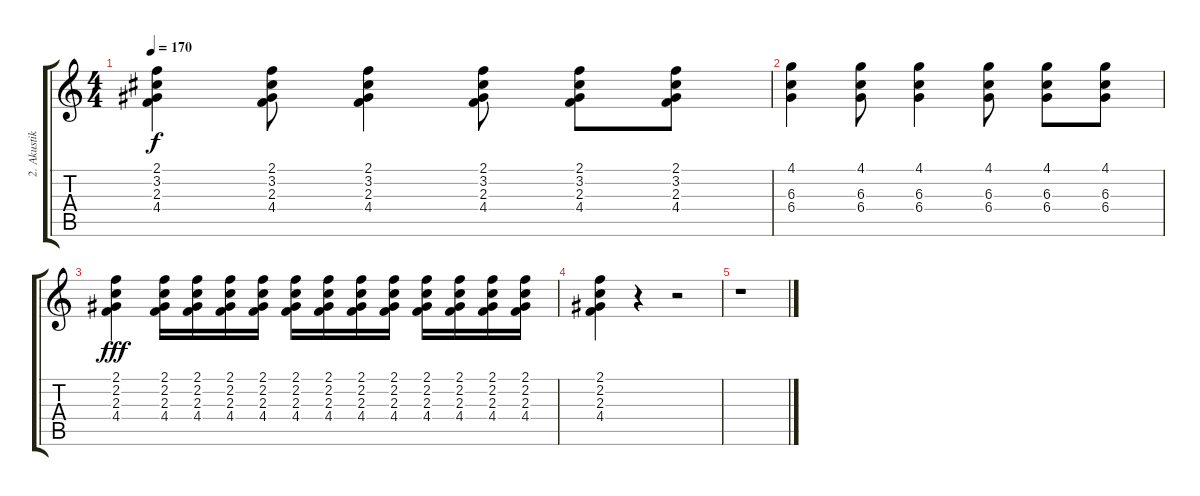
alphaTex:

\track ("2. Akustik-Gitarre" "2. Akustik") {instrument acousticguitarnylon}
\staff {score tabs}
\tuning (Eb4 Bb3 Gb3 Db3 Ab2 Eb2) {hide}
\ts (4 4)
\tempo 170
\clef g2
\ks c
(2.1 3.2 2.3 4.4).4{dy f} (2.1 3.2 2.3 4.4).8 (2.1 3.2 2.3 4.4).4 (2.1 3.2 2.3 4.4).8 (2.1 3.2 2.3 4.4).8 (2.1 3.2 2.3 4.4).8 |
(4.1 6.3 6.4).4 (4.1 6.3 6.4).8 (4.1 6.3 6.4).4 (4.1 6.3 6.4).8 (4.1 6.3 6.4).8 (4.1 6.3 6.4).8 |
(2.1 2.2 2.3 4.4).4{dy fff} (2.1 2.2 2.3 4.4).16 (2.1 2.2 2.3 4.4).16 (2.1 2.2 2.3 4.4).16 (2.1 2.2 2.3 4.4).16 (2.1 2.2 2.3 4.4).16 (2.1 2.2 2.3 4.4).16 (2.1 2.2 2.3 4.4).16 (2.1 2.2 2.3 4.4).16 (2.1 2.2 2.3 4.4).16 (2.1 2.2 2.3 4.4).16 (2.1 2.2 2.3 4.4).16 (2.1 2.2 2.3 4.4).16 |
(2.1 2.2 2.3 4.4).4 r.4 r.2 |
r.1
